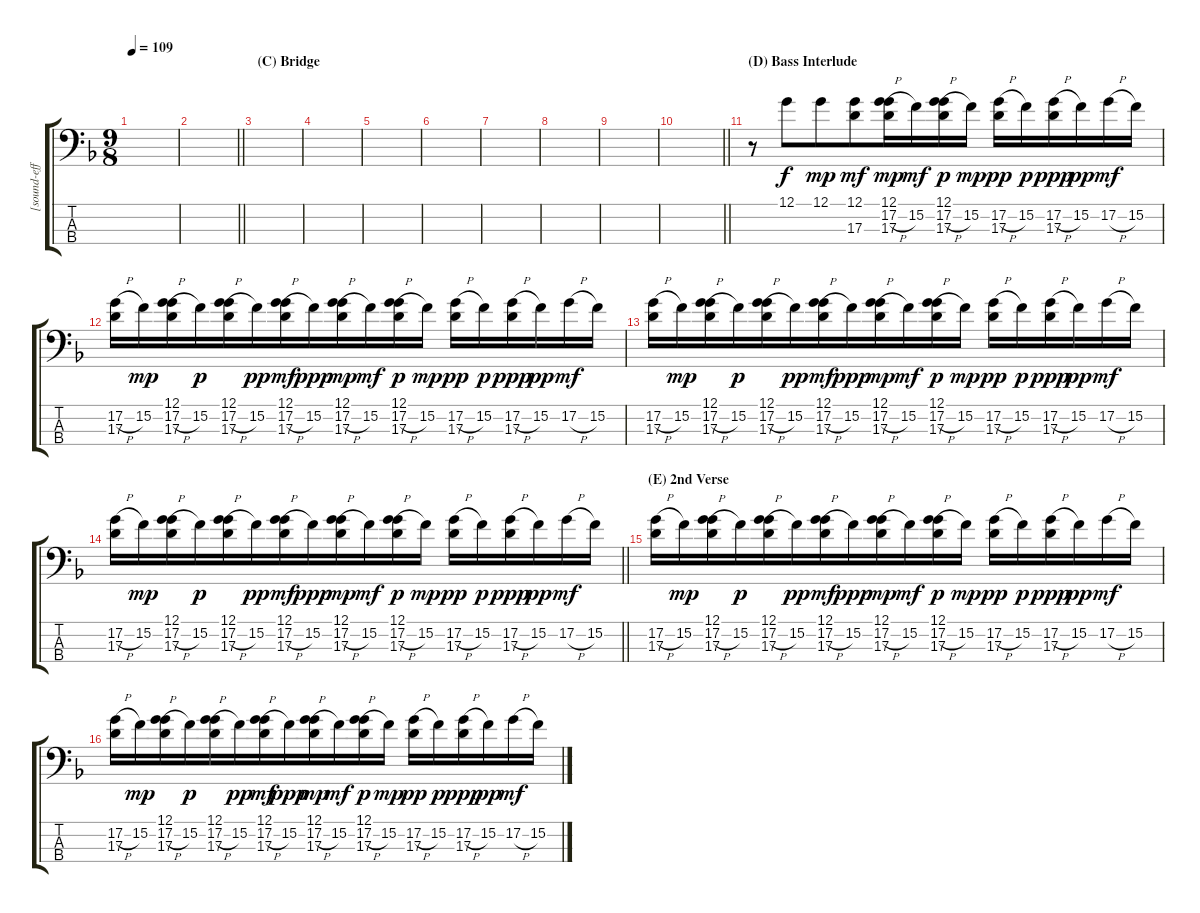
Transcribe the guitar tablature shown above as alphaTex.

\track ("[sound-effect support]" "[sound-eff") {instrument electricbasspick}
\staff {score tabs}
\tuning (G2 D2 A1 D1) {hide}
\ts (9 8)
\tempo 109
\clef f4
\ks dminor
|
\barLineRight lightlight
|
\section ("" "(C) Bridge")
|
|
|
|
|
|
|
\barLineRight lightlight
|
\section ("" "(D) Bass Interlude")
r.8 12.1.8 12.1.8{dy mp beam merge} (12.1 17.3).8{dy mf} (12.1 17.2{h} 17.3).16{dy mp} 15.2.16{dy mf} (12.1 17.2{h} 17.3).16{dy p} 15.2.16{dy mp} (17.2{h} 17.3).16{dy pp} 15.2.16{dy p} (17.2{h} 17.3).16{dy ppp beam merge} 15.2.16{dy pp} 17.2{h}.16{dy mf} 15.2.16 |
(17.2{h} 17.3).16 15.2.16{dy mp} (12.1 17.2{h} 17.3).16 15.2.16{dy p} (12.1 17.2{h} 17.3).16 15.2.16{dy pp beam merge} (12.1 17.2{h} 17.3).16{dy mf} 15.2.16{dy ppp} (12.1 17.2{h} 17.3).16{dy mp} 15.2.16{dy mf} (12.1 17.2{h} 17.3).16{dy p} 15.2.16{dy mp} (17.2{h} 17.3).16{dy pp} 15.2.16{dy p} (17.2{h} 17.3).16{dy ppp beam merge} 15.2.16{dy pp} 17.2{h}.16{dy mf} 15.2.16 |
(17.2{h} 17.3).16 15.2.16{dy mp} (12.1 17.2{h} 17.3).16 15.2.16{dy p} (12.1 17.2{h} 17.3).16 15.2.16{dy pp beam merge} (12.1 17.2{h} 17.3).16{dy mf} 15.2.16{dy ppp} (12.1 17.2{h} 17.3).16{dy mp} 15.2.16{dy mf} (12.1 17.2{h} 17.3).16{dy p} 15.2.16{dy mp} (17.2{h} 17.3).16{dy pp} 15.2.16{dy p} (17.2{h} 17.3).16{dy ppp beam merge} 15.2.16{dy pp} 17.2{h}.16{dy mf} 15.2.16 |
\barLineRight lightlight
(17.2{h} 17.3).16 15.2.16{dy mp} (12.1 17.2{h} 17.3).16 15.2.16{dy p} (12.1 17.2{h} 17.3).16 15.2.16{dy pp beam merge} (12.1 17.2{h} 17.3).16{dy mf} 15.2.16{dy ppp} (12.1 17.2{h} 17.3).16{dy mp} 15.2.16{dy mf} (12.1 17.2{h} 17.3).16{dy p} 15.2.16{dy mp} (17.2{h} 17.3).16{dy pp} 15.2.16{dy p} (17.2{h} 17.3).16{dy ppp beam merge} 15.2.16{dy pp} 17.2{h}.16{dy mf} 15.2.16 |
\section ("" "(E) 2nd Verse")
(17.2{h} 17.3).16 15.2.16{dy mp} (12.1 17.2{h} 17.3).16 15.2.16{dy p} (12.1 17.2{h} 17.3).16 15.2.16{dy pp beam merge} (12.1 17.2{h} 17.3).16{dy mf} 15.2.16{dy ppp} (12.1 17.2{h} 17.3).16{dy mp} 15.2.16{dy mf} (12.1 17.2{h} 17.3).16{dy p} 15.2.16{dy mp} (17.2{h} 17.3).16{dy pp} 15.2.16{dy p} (17.2{h} 17.3).16{dy ppp beam merge} 15.2.16{dy pp} 17.2{h}.16{dy mf} 15.2.16 |
(17.2{h} 17.3).16 15.2.16{dy mp} (12.1 17.2{h} 17.3).16 15.2.16{dy p} (12.1 17.2{h} 17.3).16 15.2.16{dy pp beam merge} (12.1 17.2{h} 17.3).16{dy mf} 15.2.16{dy ppp} (12.1 17.2{h} 17.3).16{dy mp} 15.2.16{dy mf} (12.1 17.2{h} 17.3).16{dy p} 15.2.16{dy mp} (17.2{h} 17.3).16{dy pp} 15.2.16{dy p} (17.2{h} 17.3).16{dy ppp beam merge} 15.2.16{dy pp} 17.2{h}.16{dy mf} 15.2.16
